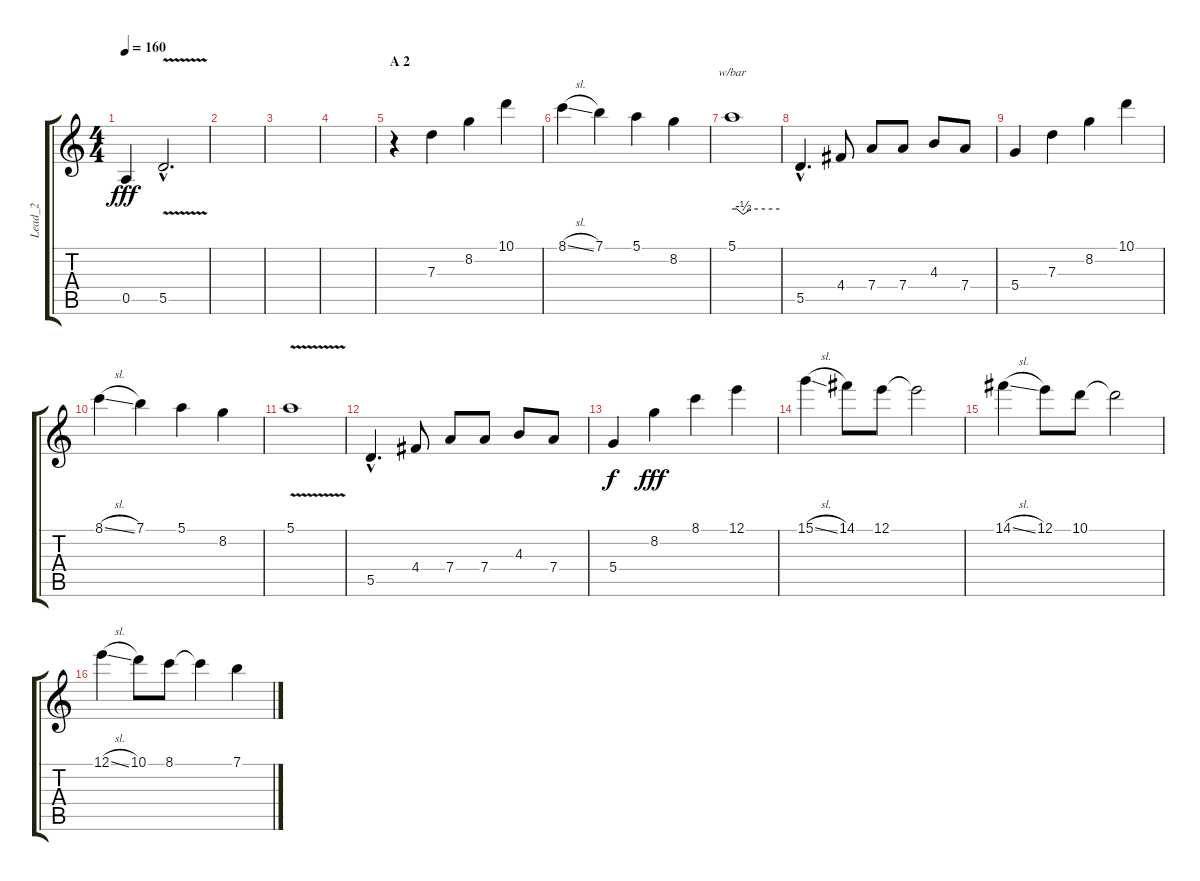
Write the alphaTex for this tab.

\track ("Lead_2" "Lead_2") {instrument acousticguitarnylon}
\staff {score tabs}
\tuning (E4 B3 G3 D3 A2 E2) {hide}
\ts (4 4)
\tempo 160
\clef g2
\ks c
0.5.4{dy fff} 5.5{v hac}.2{d} |
|
|
|
\section ("" "A 2")
r.4{volume 16 instrument electricguitarjazz} 7.3.4 8.2.4 10.1.4 |
8.1{sl}.4 7.1.4 5.1.4 8.2.4 |
5.1.1{tbe (custom default 0 0 6 0 14 -2 24 0 60 0)} |
5.5{hac}.4{d instrument electricguitarmuted} 4.4.8 7.4.8 7.4.8 4.3.8 7.4.8 |
5.4.4 7.3.4{instrument acousticguitarnylon} 8.2.4 10.1.4 |
8.1{sl}.4 7.1.4 5.1.4 8.2.4 |
5.1{v}.1 |
5.5{hac}.4{d instrument electricguitarmuted} 4.4.8 7.4.8 7.4.8 4.3.8 7.4.8 |
5.4.4{dy f} 8.2.4{dy fff instrument electricguitarjazz} 8.1.4 12.1.4 |
15.1{sl}.4 14.1.8 12.1.8 12.1{t}.2 |
14.1{sl}.4 12.1.8 10.1.8 10.1{t}.2 |
12.1{sl}.4 10.1.8 8.1.8 8.1{t}.4 7.1.4
